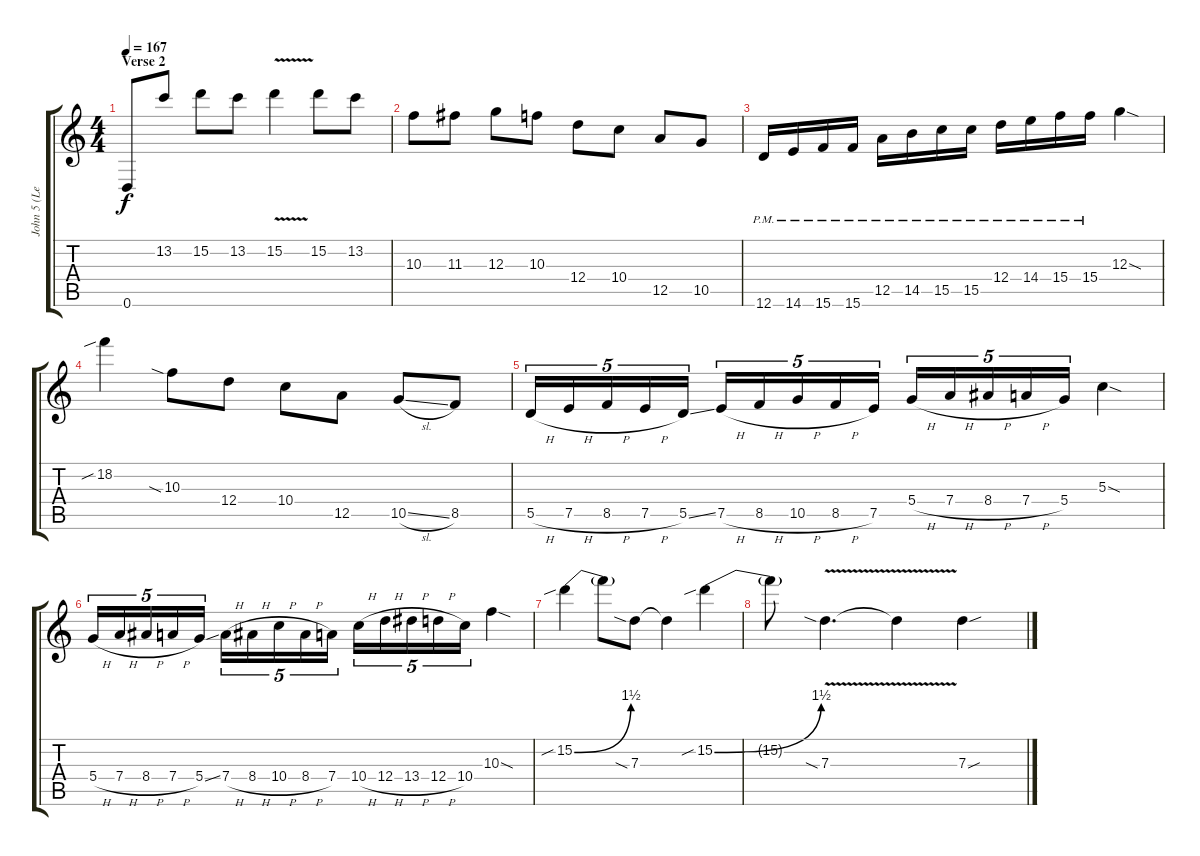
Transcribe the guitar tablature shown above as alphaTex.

\track ("John 5 (Lead)" "John 5 (Le") {instrument distortionguitar}
\staff {score tabs}
\tuning (E4 B3 G3 D3 A2 D2) {hide}
\ts (4 4)
\section ("" "Verse 2")
\tempo 167
\clef g2
\ks c
0.6.8{dy f} 13.2.8 15.2.8 13.2.8 15.2{v}.4 15.2.8 13.2.8 |
10.3.8 11.3.8 12.3.8 10.3.8 12.4.8 10.4.8 12.5.8 10.5.8 |
12.6{pm}.16 14.6{pm}.16 15.6{pm}.16 15.6{pm}.16 12.5{pm}.16 14.5{pm}.16 15.5{pm}.16 15.5{pm}.16 12.4{pm}.16 14.4{pm}.16 15.4{pm}.16 15.4{pm}.16 12.3{sod}.4 |
18.2{sib}.4 10.3{sia}.8 12.4.8 10.4.8 12.5.8 10.5{sl}.8 8.5.8 |
5.5{h}.16{tu (5 4)} 7.5{h}.16{tu (5 4)} 8.5{h}.16{tu (5 4)} 7.5{h}.16{tu (5 4)} 5.5{ss}.16{tu (5 4)} 7.5{h}.16{tu (5 4)} 8.5{h}.16{tu (5 4)} 10.5{h}.16{tu (5 4)} 8.5{h}.16{tu (5 4)} 7.5.16{tu (5 4)} 5.4{h}.16{tu (5 4)} 7.4{h}.16{tu (5 4)} 8.4{h}.16{tu (5 4)} 7.4{h}.16{tu (5 4)} 5.4.16{tu (5 4)} 5.3{sod}.4 |
5.4{h}.16{tu (5 4)} 7.4{h}.16{tu (5 4)} 8.4{h}.16{tu (5 4)} 7.4{h}.16{tu (5 4)} 5.4{ss}.16{tu (5 4)} 7.4{h}.16{tu (5 4)} 8.4{h}.16{tu (5 4)} 10.4{h}.16{tu (5 4)} 8.4{h}.16{tu (5 4)} 7.4.16{tu (5 4)} 10.4{h}.16{tu (5 4)} 12.4{h}.16{tu (5 4)} 13.4{h}.16{tu (5 4)} 12.4{h}.16{tu (5 4)} 10.4.16{tu (5 4)} 10.3{sod}.4 |
15.2{be (bend 0 0 60 6) sib}.4 15.2{t}.8 7.3{sia}.8 7.3{t}.4 15.2{be (bend 0 0 60 6) sib}.4 |
15.2{t}.8 7.3{v sia}.4{d} 7.3{t}.4 7.3{sou}.4
